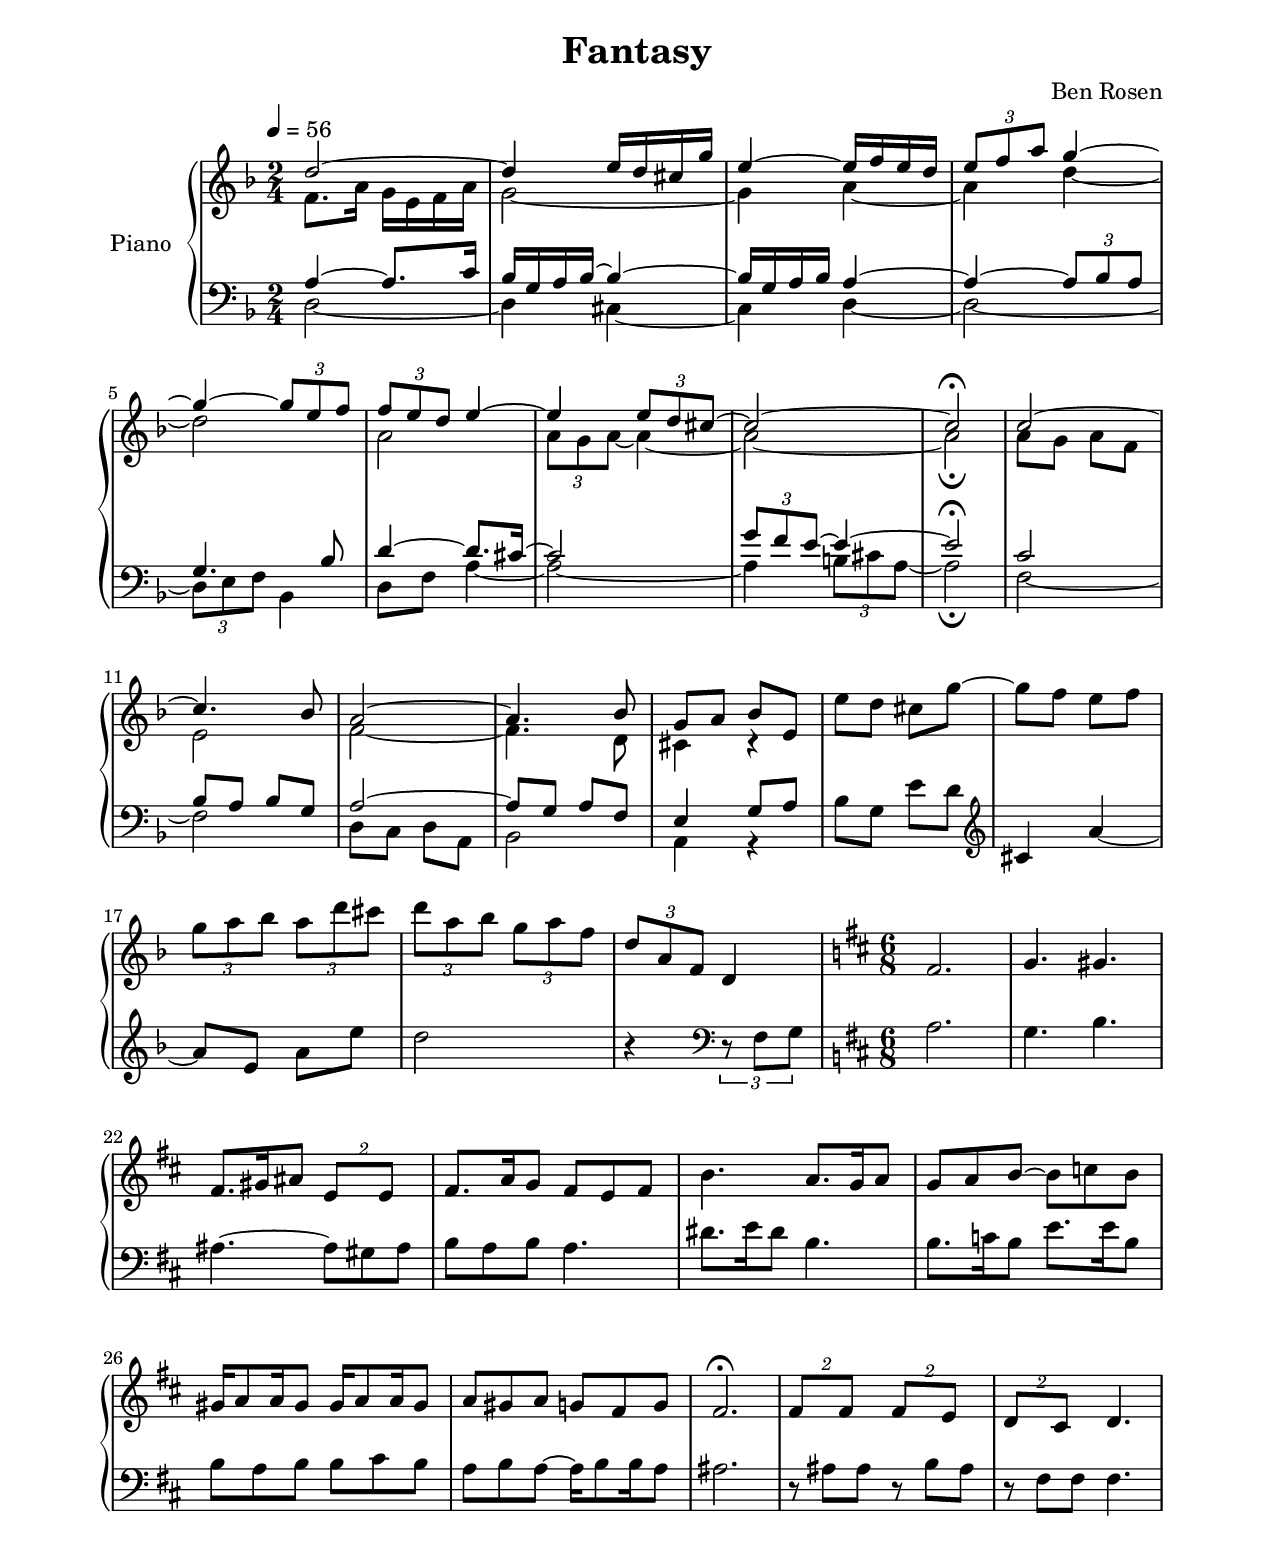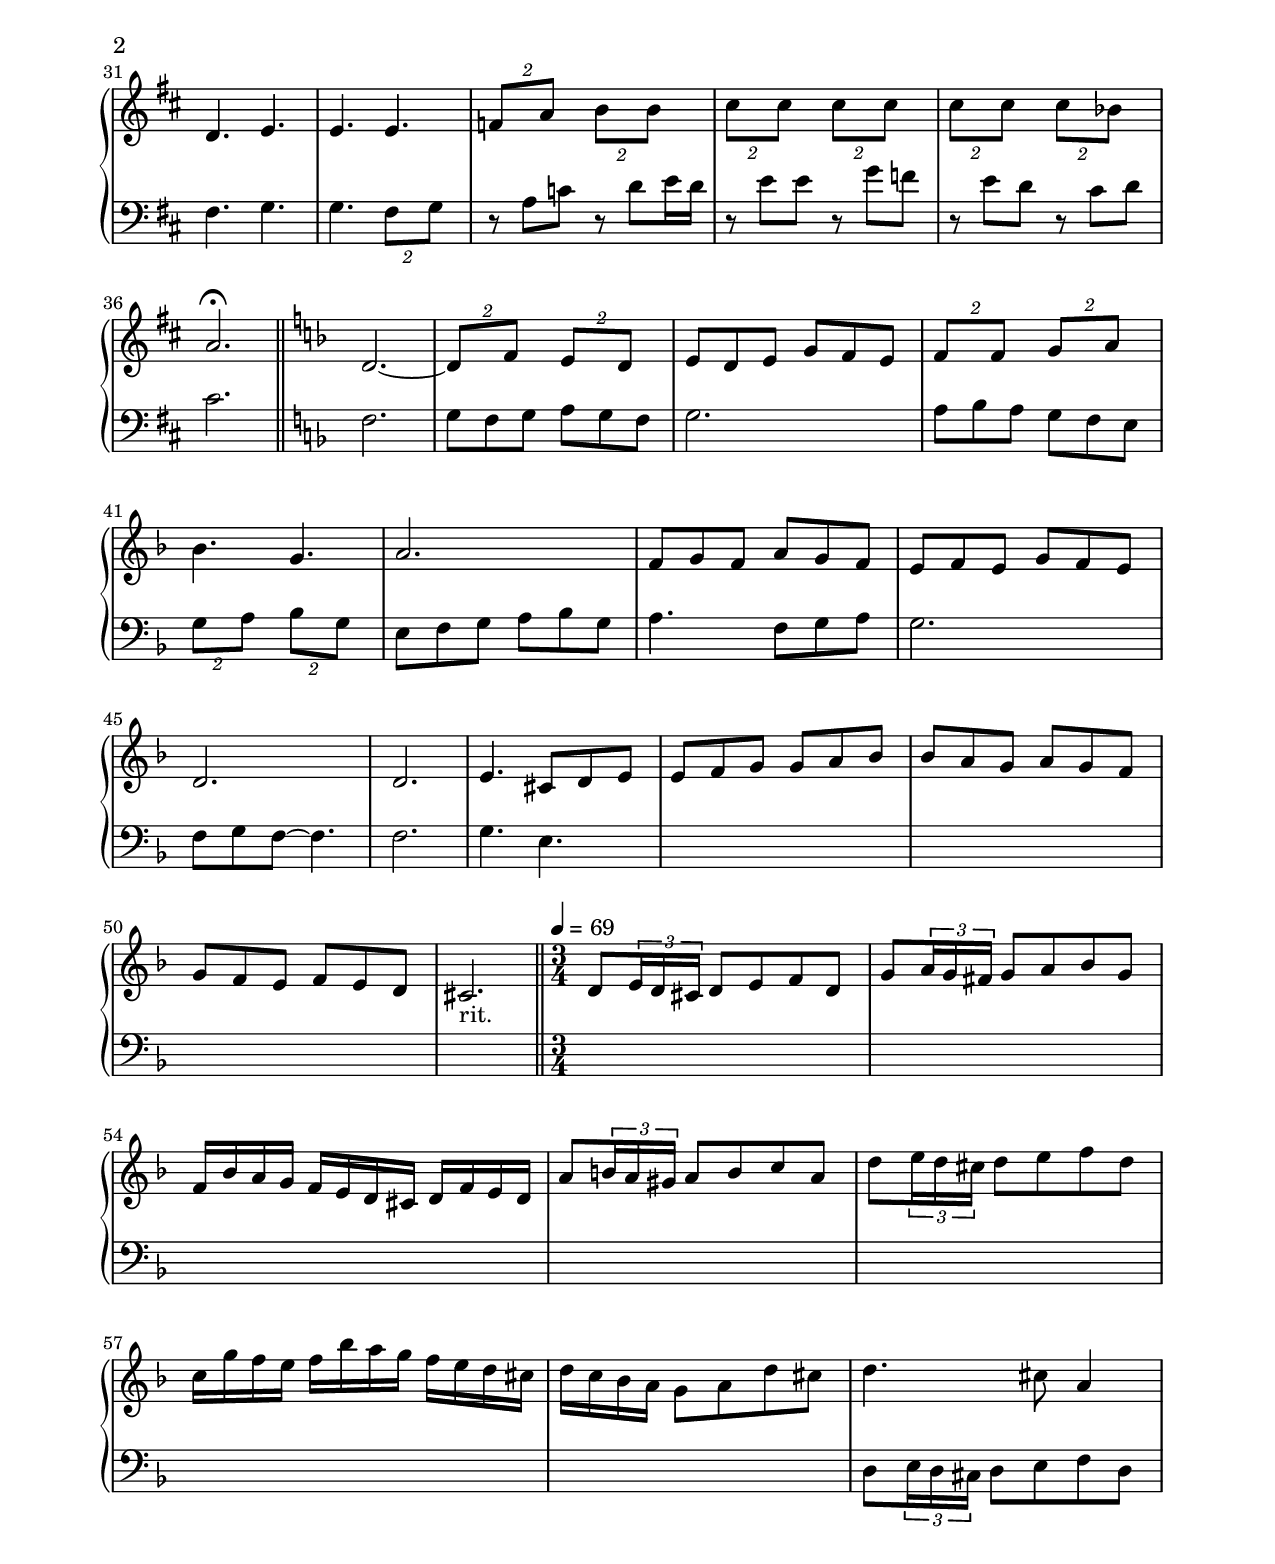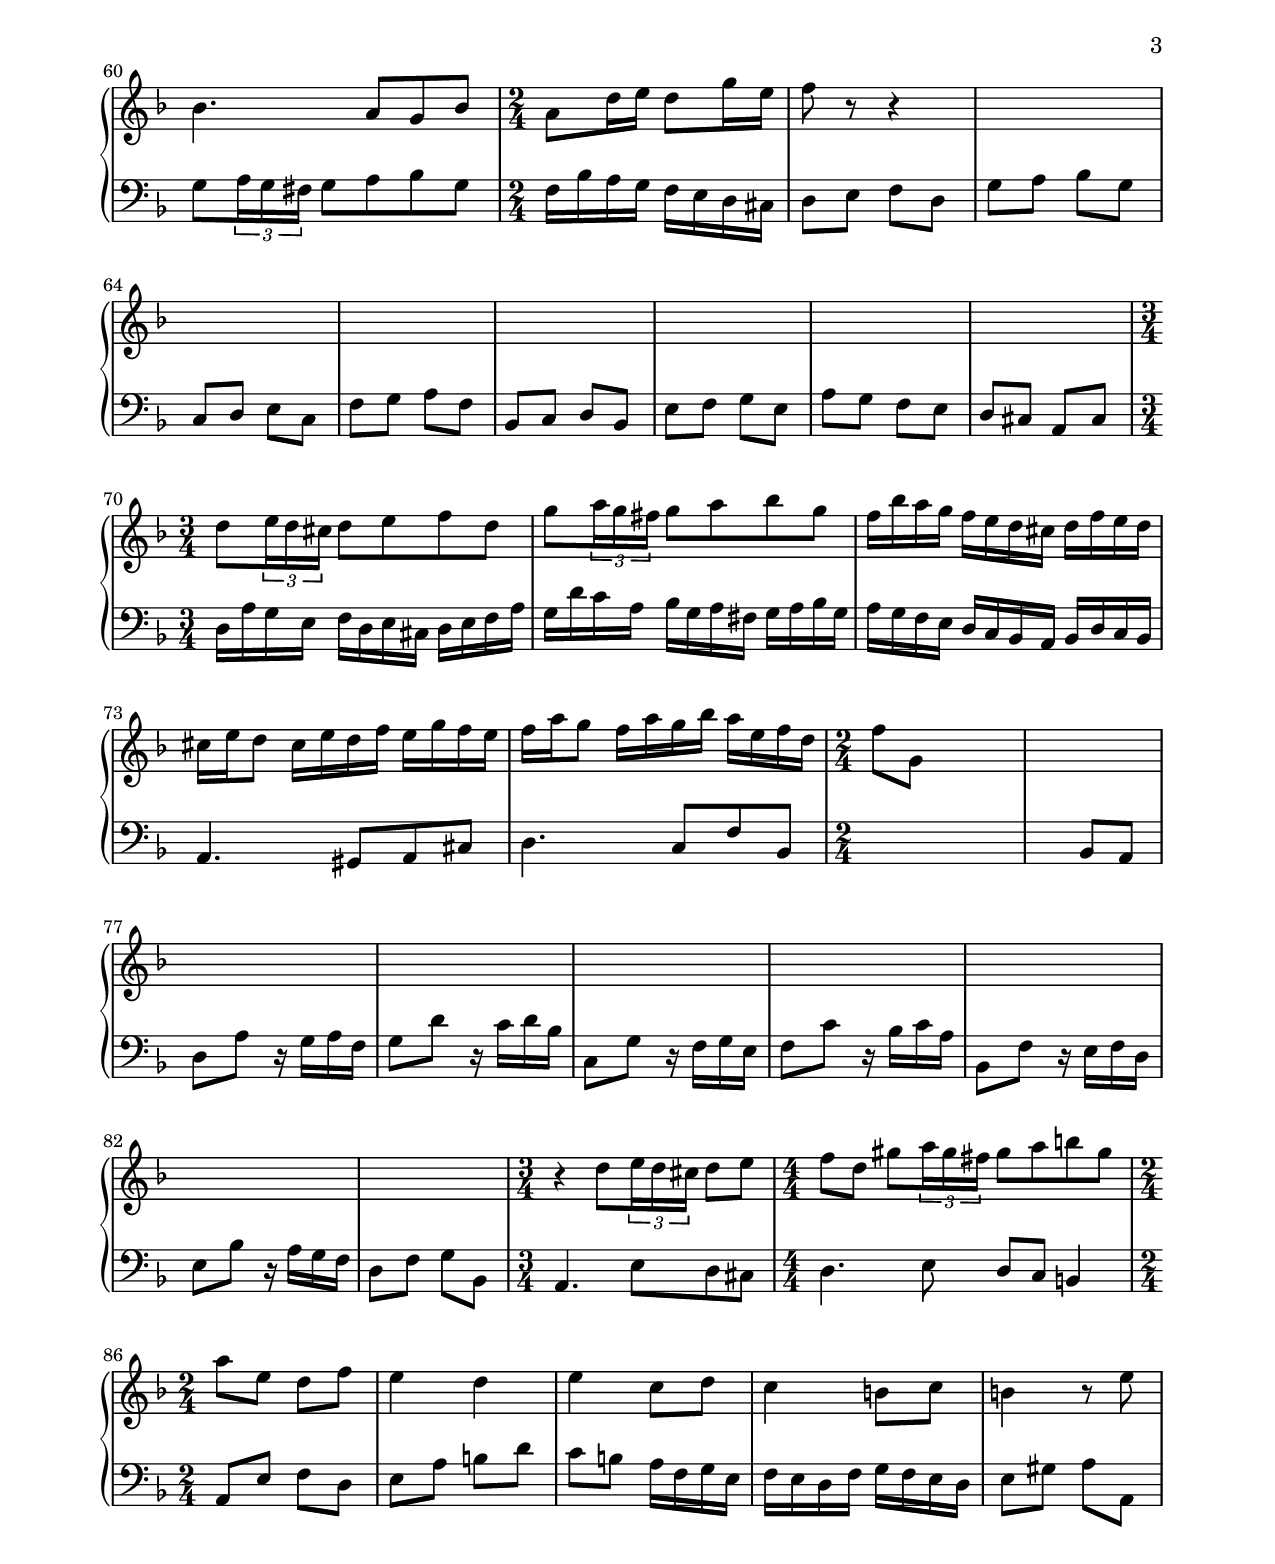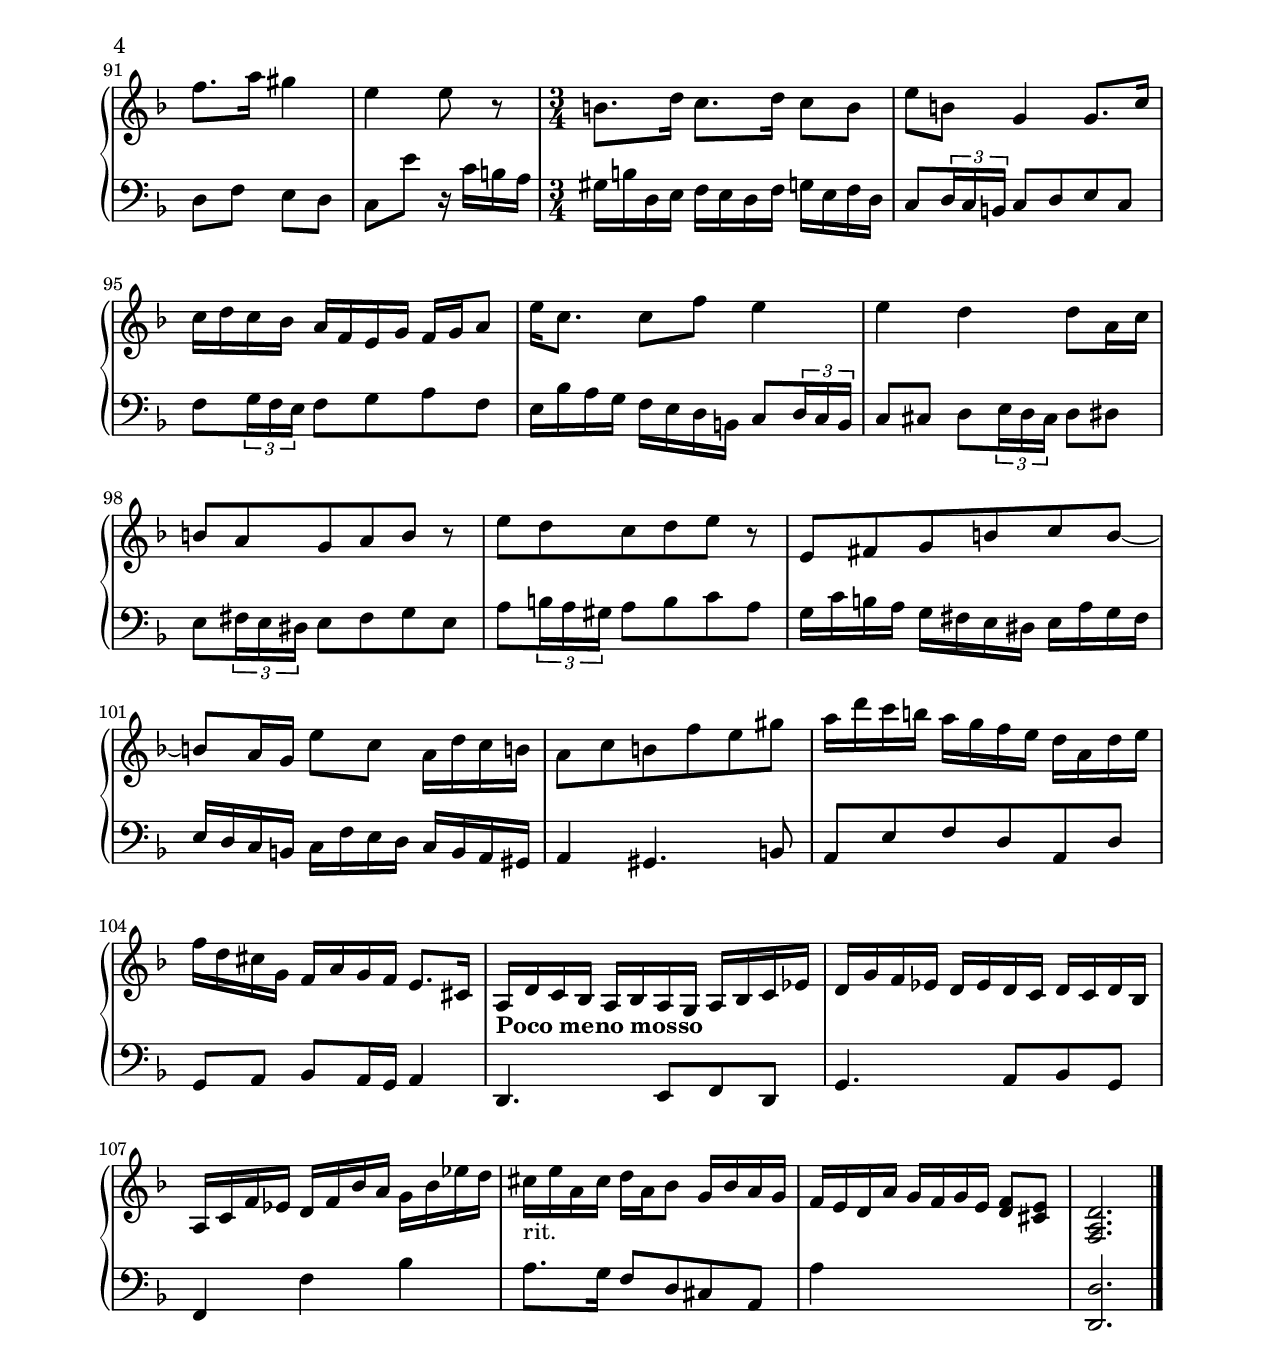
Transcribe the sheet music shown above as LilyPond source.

\version "2.24.0"

\include "settings.ily"

\header {
  title = "Fantasy"
  composer = "Ben Rosen"
}

key_and_time = {
  \tempo 4 = 56
  \key d \minor
  \time 2/4
}

upper_voices_one = {
  << {

    \relative d'' {
      | d2 ~
      | d4 e16 d cs g'
      | e4 ~ e16 f e d
      | \tuplet 3/2 { e8 f a } g4 ~

      | g4 ~ \tuplet 3/2 { g8 e f }
      | \tuplet 3/2 { f8 e d } e4 ~
      | e4 \tuplet 3/2 { e8 d cs ~ }
      | cs2 ~

      | cs2 -\fermata

      | c2 ~
      | c4. bf8
      | a2 ~
      | a4. bf8

      | g8 a bf e,
    }

  } \\ {

    \relative f' {
      | f8. a16 g e f a
      | g2 ~
      | g4 a ~
      | a d ~

      | d2
      | a2
      | \tuplet 3/2 { a8 g a ~ } a4 ~
      | a2 ~

      | a2 -\fermata

      | a8 g a f
      | e2
      | f2 ~
      | f4. d8

      | cs4 r
    }

  } >>
}

upper_staff = \relative e'' {
  \key_and_time

  \upper_voices_one

  | e8 d cs g' ~
  | g8 f e f \tuplet 3/2 { g8 a bf } \tuplet 3/2 { a8 d cs }
  | \tuplet 3/2 { d8 a bf } \tuplet 3/2 { g8 a f }
  | \tuplet 3/2 { d8 a f } d4

  \time 6/8  \key b \minor fs2. |
  g4. gs4. |
  fs8. gs16 as8 \once \omit TupletBracket
  \times 3/2  {
    e8 e8 }
  |
  fs8. a16 g8 fs8 e8 fs8 |
  b4. a8. g16 a8 |
  g8 a8 b8 ~ b8 c8 b8 |
  gs16 a8 a16 gs8 gs16 a8 a16 gs8 |
  a8 gs8 a8 g8 fs8 g8 |
  fs2. ^\fermata |
  \once \omit TupletBracket
  \times 3/2  {
    fs8 fs8 }
  \once \omit TupletBracket
  \times 3/2  {
    fs8 e8 }
  |
  \once \omit TupletBracket
  \times 3/2  {
    d8 cs8 }
  d4. |
  d4. e4. |
  e4. e4. |
  \once \omit TupletBracket
  \times 3/2  {
    f8 a8 }
  \once \omit TupletBracket
  \times 3/2  {
    b8 b8 }
  |
  \once \omit TupletBracket
  \times 3/2  {
    cs8 cs8 }
  \once \omit TupletBracket
  \times 3/2  {
    cs8 cs8 }
  |
  \once \omit TupletBracket
  \times 3/2  {
    cs8 cs8 }
  \once \omit TupletBracket
  \times 3/2  {
    cs8 bf8 }
  |
  a2. ^\fermata \bar "||"
  \key d \minor d,2. ~ |
  \once \omit TupletBracket
  \times 3/2  {
    d8 f8 }
  \once \omit TupletBracket
  \times 3/2  {
    e8 d8 }
  |
  e8 d8 e8 g8 f8 e8 |
  \once \omit TupletBracket
  \times 3/2  {
    f8 f8 }
  \once \omit TupletBracket
  \times 3/2  {
    g8 a8 }
  |
  bf4. g4. |
  a2. |
  f8 g8 f8 a8 g8 f8 |
  e8 f8 e8 g8 f8 e8 |
  d2. |
  d2. |
  e4. cs8 d8 e8 |
  e8 f8 g8 g8 a8 bf8 |
  bf8 a8 g8 a8 g8 f8 |
  g8 f8 e8 f8 e8 d8 |
  cs2. _ "rit." \bar "||"
  \time 3/4  \tempo 4=69 d8 \times 2/3 {
    e16 d16 cs16 }
  d8 e8 f8 d8 |
  g8 \times 2/3 {
    a16 g16 fs16 }
  g8 a8 bf8 g8 |
  f16 bf16 a16 g16 f16 e16 d16 cs16 d16 f16 e16 d16 |
  a'8 \times 2/3 {
    b16 a16 gs16 }
  a8 b8 c8 a8 |
  d8 \times 2/3 {
    e16 d16 cs16 }
  d8 e8 f8 d8 |
  c16 g'16 f16 e16 f16 bf16 a16 g16 f16 e16 d16 cs16 |
  d16 c16 bf16 a16 g8 a8 d8 cs8 |
  d4. cs8 a4 |
  bf4. a8 g8 bf8 |
  \time 2/4  a8 d16 e16 d8 g16 e16 |
  f8 r8 r4 s2 s2*5 s2 |
  \time 3/4  d8 \times 2/3 {
    e16 d16 cs16 }
  d8 e8 f8 d8 |
  g8 \times 2/3 {
    a16 g16 fs16 }
  g8 a8 bf8 g8 |
  f16 bf16 a16 g16 f16 e16 d16 cs16 d16 f16 e16 d16 |
  cs16 e16 d8 cs16 e16 d16 f16 e16 g16 f16 e16 |
  f16 a16 g8 f16 a16 g16 bf16 a16 e16 f16 d16 |
  \time 2/4  f8 g,8 s2. s1*3 s2 |
  \time 3/4  r4 d'8 \times 2/3 {
    e16 d16 cs16 }
  d8 e8 |
  \numericTimeSignature\time 4/4  f8 d8 gs8 \times 2/3 {
    a16 gs16 fs16 }
  gs8 a8 b8 gs8 |
  \time 2/4  a8 e8 d8 f8 |
  e4 d4 |
  e4 c8 d8 |
  c4 b8 c8 |
  b4 r8 e8 |
  f8. a16 gs4 |
  e4 e8 r8 |
  \time 3/4  b8. d16 c8. d16 c8 b8 |
  e8 b8 g4 g8. c16 |
  c16 d16 c16 bf16 a16 f16 e16 g16 f16 g16 a8 |
  e'16 c8. c8 f8 e4 |
  e4 d4 d8 a16 c16 |
  b8 a8 g8 a8 b8 r8 |
  e8 d8 c8 d8 e8 r8 |
  e,8 fs8 g8 b8 c8 b8 ~ |
  b8 a16 g16 e'8 c8 a16 d16 c16 b16 |
  a8 c8 b8 f'8 e8 gs8 |
  a16 d16 c16 b16 a16 g16 f16 e16 d16 a16 d16 e16 |
  f16 d16 cs16 g16 f16 a16 g16 f16 e8. cs16 |
  a16 _\markup{ \bold {Poco meno mosso} } d16 c16 bf16 a16 bf16 a16 g16
  a16 bf16 c16 ef16 |
  d16 g16 f16 ef16 d16 ef16 d16 c16 d16 c16 d16 bf16 |
  a16 c16 f16 ef16 d16 f16 bf16 a16 g16 bf16 ef16 d16 |
  cs16 _ "rit." e16 a,16 cs16 d16 a16 bf8 g16 bf16 a16 g16 |
  f16 e16 d16 a'16 g16 f16 g16 e16 <d f>8 <cs e>8 | \barNumberCheck
  #110
  <f, a d>2. \bar "|."
}

lower_voices_one = {
  << {

    \relative a {
      | a4 ~ a8. c16
      | bf16 g a bf ~ bf4 ~
      | bf16 g a bf a4 ~
      | a4 ~ \tuplet 3/2 { a8 bf a }

      | g4. bf8
      | d4 ~ d8. cs16 ~
      | cs2
      | \tuplet 3/2 { g'8 f e ~ } e4 ~

      | e2 -\fermata

      | c2
      | bf8 a bf g
      | a2 ~
      | a8 g8 a8 f8

      | e4 g8 a
    }

  } \\ {

    \relative d {
       | d2 ~
       | d4 cs ~
       | cs4 d ~
       | d2 ~

       | \tuplet 3/2 { d8 e f } bf,4
       | d8 f a4 ~
       | a2 ~
       | a4 \tuplet 3/2 { b8 cs a ~ }

       | a2 -\fermata

       | f2 ~
       | f2
       | d8 c d a
       | bf2

       | a4 r
    }

  } >>
}

lower_staff = \relative b {
  \clef "bass"
  \key_and_time

  \lower_voices_one

  | bf8 g e' d

  \clef "treble"

  | cs4 a' ~
  | a8 e a e'
  | d2

  | r4

  \clef "bass"

  | \tuplet 3/2 { r8 f,, g }

  \key b \minor
  \time 6/8

  a2. |
  g4. b4. |
  as4. ~ as8 gs8 as8 |
  b8 a8 b8 a4. |
  ds8. e16 ds8 b4. |
  b8. c16 b8 e8. e16 b8 |
  b8 a8 b8 b8 cs8 b8 |
  a8 b8 a8 ~ a16 b8 b16 a8 |
  as2. |
  r8 as8 as8 r8 b8 as8 |
  r8 fs8 fs8 fs4. |
  fs4. g4. |
  g4. \once \omit TupletBracket
  \times 3/2  {
    fs8 g8 }
  |
  r8 a8 c8 r8 d8 e16 d16 |
  r8 e8 e8 r8 g8 f8 |
  r8 e8 d8 r8 cs8 d8 |
  cs2. \bar "||"
  \key d \minor f,2. |
  g8 f8 g8 a8 g8 f8 |
  g2. |
  a8 bf8 a8 g8 f8 e8 |
  \once \omit TupletBracket
  \times 3/2  {
    g8 a8 }
  \once \omit TupletBracket
  \times 3/2  {
    bf8 g8 }
  |
  e8 f8 g8 a8 bf8 g8 |
  a4. f8 g8 a8 |
  g2. |
  f8 g8 f8 ~ f4. |
  f2. |
  g4. e4. s2. s2. s1. \bar "||"
  \time 3/4  s4*9 s4*9 s2. |
  d8 \times 2/3 {
    e16 d16 cs16 }
  d8 e8 f8 d8 |
  g8 \times 2/3 {
    a16 g16 fs16 }
  g8 a8 bf8 g8 |
  \time 2/4  f16 bf16 a16 g16 f16 e16 d16 cs16 |
  d8 e8 f8 d8 |
  g8 a8 bf8 g8 |
  c,8 d8 e8 c8 |
  f8 g8 a8 f8 |
  bf,8 c8 d8 bf8 |
  e8 f8 g8 e8 |
  a8 g8 f8 e8 |
  d8 cs8 a8 cs8 |
  \time 3/4  d16 a'16 g16 e16 f16 d16 e16 cs16 d16 e16 f16 a16 |
  g16 d'16 c16 a16 bf16 g16 a16 fs16 g16 a16 bf16 g16 |
  a16 g16 f16 e16 d16 c16 bf16 a16 bf16 d16 c16 bf16 |
  a4. gs8 a8 cs8 |
  d4. c8 f8 bf,8 |
  \time 2/4  s2. bf8 a8 |
  d8 a'8 r16 g16 a16 f16 |
  g8 d'8 r16 c16 d16 bf16 |
  c,8 g'8 r16 f16 g16 e16 |
  f8 c'8 r16 bf16 c16 a16 |
  bf,8 f'8 r16 e16 f16 d16 |
  e8 bf'8 r16 a16 g16 f16 |
  d8 f8 g8 bf,8 |
  \time 3/4  a4. e'8 d8 cs8 |
  \numericTimeSignature\time 4/4  d4. e8 d8 c8 b4 |
  \time 2/4  a8 e'8 f8 d8 |
  e8 a8 b8 d8 |
  c8 b8 a16 f16 g16 e16 |
  f16 e16 d16 f16 g16 f16 e16 d16 |
  e8 gs8 a8 a,8 |
  d8 f8 e8 d8 |
  c8 e'8 r16 c16 b16 a16 |
  \time 3/4  gs16 b16 d,16 e16 f16 e16 d16 f16 g16 e16 f16 d16 |
  c8 \times 2/3 {
    d16 c16 b16 }
  c8 d8 e8 c8 |
  f8 \times 2/3 {
    g16 f16 e16 }
  f8 g8 a8 f8 |
  e16 bf'16 a16 g16 f16 e16 d16 b16 c8 \times 2/3 {
    d16 c16 b16 }
  |
  c8 cs8 d8 \times 2/3 {
    e16 d16 cs16 }
  d8 ds8 |
  e8 \times 2/3 {
    fs16 e16 ds16 }
  e8 fs8 g8 e8 |
  a8 \times 2/3 {
    b16 a16 gs16 }
  a8 b8 c8 a8 |
  g16 c16 b16 a16 g16 fs16 e16 ds16 e16 a16 g16 fs16 |
  e16 d16 c16 b16 c16 f16 e16 d16 c16 b16 a16 gs16 |
  a4 gs4. b8 |
  a8 e'8 f8 d8 a8 d8 |
  g,8 a8 bf8 a16 g16 a4 |
  d,4. e8 f8 d8 |
  g4. a8 bf8 g8 |
  f4 f'4 bf4 |
  a8. g16 f8 d8 cs8 a8 |
  a'4 s2 |
  <d,, d'>2. \bar "|."
}

\score {
  \new PianoStaff \with {
    instrumentName = "Piano"
  }
  <<
    \new Staff = "upper" \upper_staff
    \new Staff = "lower" \lower_staff
  >>
}
